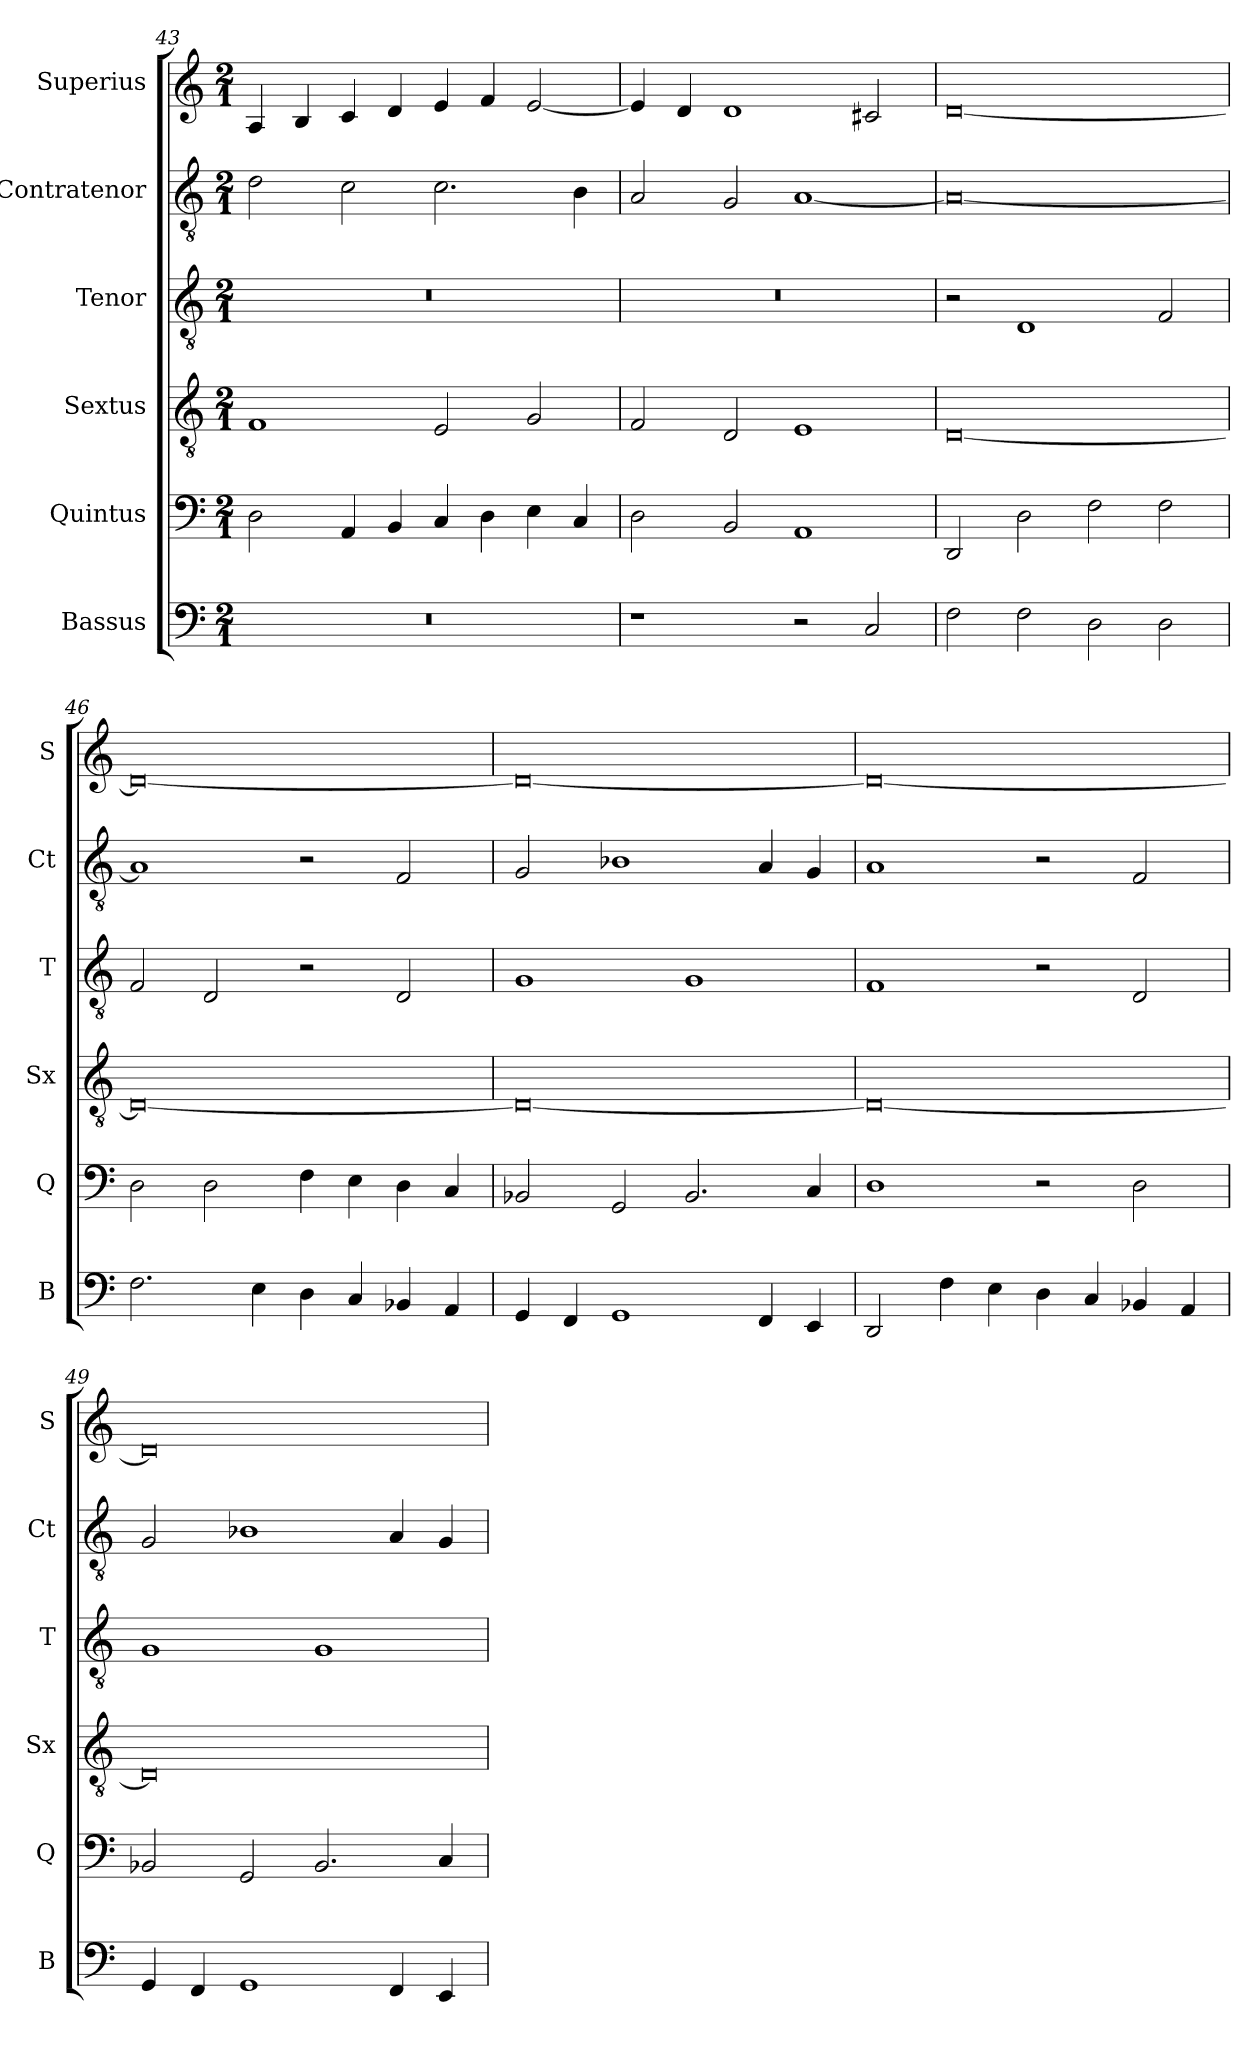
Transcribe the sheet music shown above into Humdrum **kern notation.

**kern	**kern	**kern	**kern	**kern	**kern
*part6	*part5	*part4	*part3	*part2	*part1
*staff6	*staff5	*staff4	*staff3	*staff2	*staff1
*I"Bassus	*I"Quintus	*I"Sextus	*I"Tenor	*I"Contratenor	*I"Superius
*I'B	*I'Q	*I'Sx	*I'T	*I'Ct	*I'S
*clefF4	*clefF4	*clefGv2	*clefGv2	*clefGv2	*clefG2
*k[]	*k[]	*k[]	*k[]	*k[]	*k[]
*M2/1	*M2/1	*M2/1	*M2/1	*M2/1	*M2/1
=43	=43	=43	=43	=43	=43
0r	2D\	1F	0r	2d\	4A/
.	.	.	.	.	4B/
.	4AA/	.	.	2c\	4c/
.	4BB/	.	.	.	4d/
.	4C/	2E/	.	2.c\	4e/
.	4D\	.	.	.	4f/
.	4E\	2G/	.	.	[2e/
.	4C/	.	.	4B\	.
=44	=44	=44	=44	=44	=44
1r	2D\	2F/	0r	2A/	4e/]
.	.	.	.	.	4d/
.	2BB/	2D/	.	2G/	1d
2r	1AA	1E	.	[1A	.
2C/	.	.	.	.	2c#X/
=45	=45	=45	=45	=45	=45
2F\	2DD/	[0D	2r	0A_	[0d
2F\	2D\	.	1D	.	.
2D\	2F\	.	.	.	.
2D\	2F\	.	2F/	.	.
=46	=46	=46	=46	=46	=46
2.F\	2D\	0D_	2F/	1A]	0d_
.	2D\	.	2D/	.	.
4E\	.	.	.	.	.
4D\	4F\	.	2r	2r	.
4C/	4E\	.	.	.	.
4BB-X/	4D\	.	2D/	2F/	.
4AA/	4C/	.	.	.	.
=47	=47	=47	=47	=47	=47
4GG/	2BB-X/	0D_	1G	2G/	0d_
4FF/	.	.	.	.	.
1GG	2GG/	.	.	1B-X	.
.	2.BB-/	.	1G	.	.
4FF/	.	.	.	4A/	.
4EE/	4C/	.	.	4G/	.
=48	=48	=48	=48	=48	=48
2DD/	1D	0D_	1F	1A	0d_
4F\	.	.	.	.	.
4E\	.	.	.	.	.
4D\	2r	.	2r	2r	.
4C/	.	.	.	.	.
4BB-X/	2D\	.	2D/	2F/	.
4AA/	.	.	.	.	.
=49	=49	=49	=49	=49	=49
4GG/	2BB-X/	0D]	1G	2G/	0d]
4FF/	.	.	.	.	.
1GG	2GG/	.	.	1B-X	.
.	2.BB-/	.	1G	.	.
4FF/	.	.	.	4A/	.
4EE/	4C/	.	.	4G/	.
=	=	=	=	=	=
*-	*-	*-	*-	*-	*-
